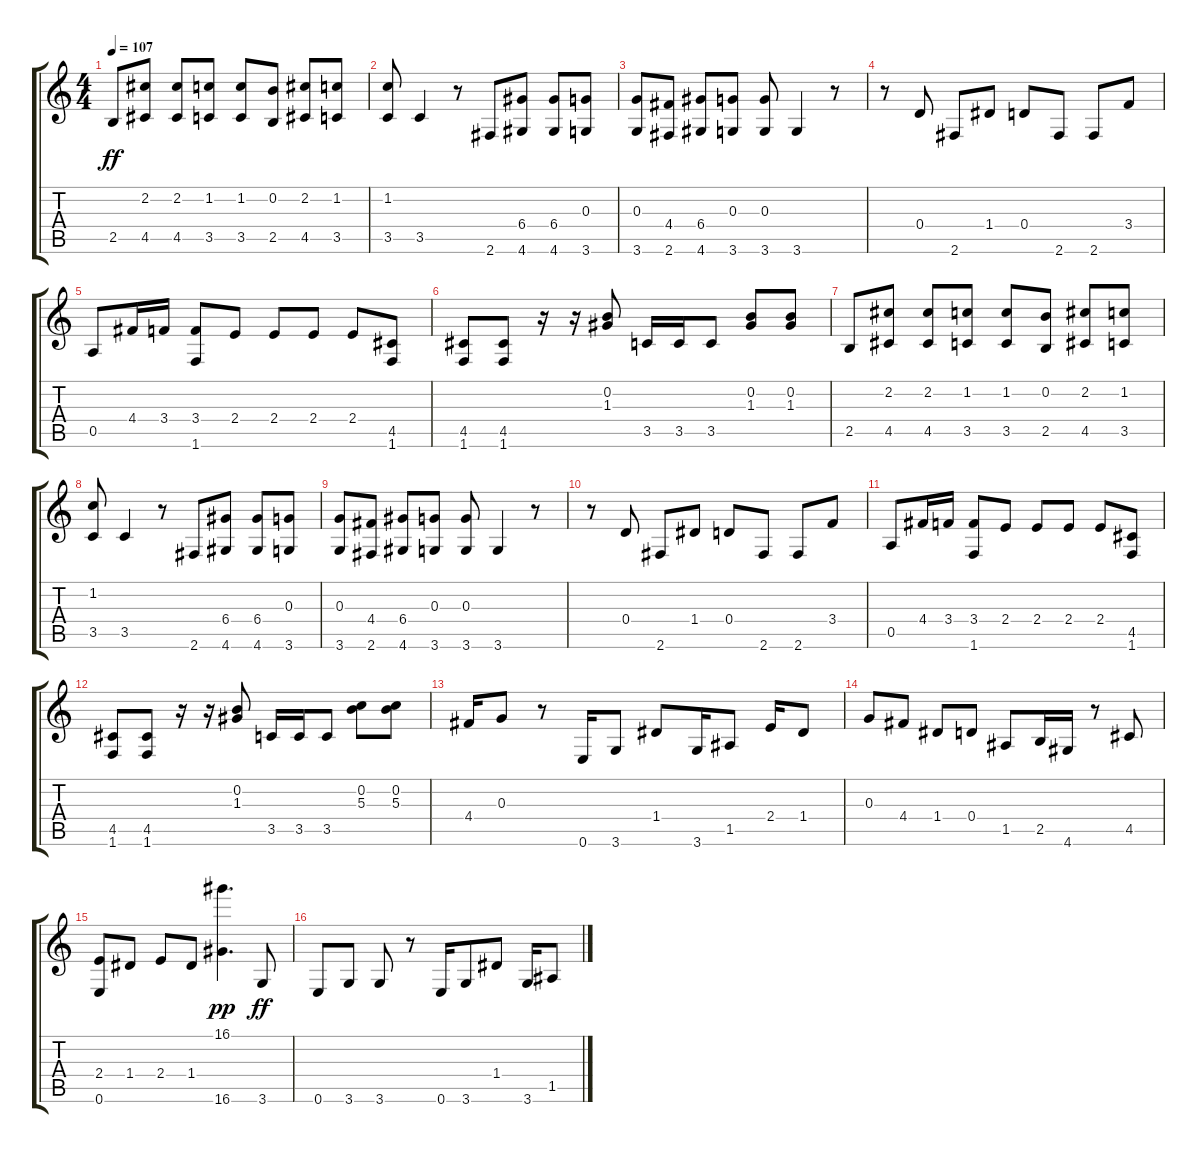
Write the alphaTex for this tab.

\track "" {instrument distortionguitar}
\staff {score tabs}
\tuning (E4 B3 G3 D3 A2 E2) {hide}
\ts (4 4)
\tempo 107
\clef g2
\ks c
2.5.8{dy ff} (2.2 4.5).8 (2.2 4.5).8 (1.2 3.5).8 (1.2 3.5).8 (0.2 2.5).8 (2.2 4.5).8 (1.2 3.5).8 |
(1.2 3.5).8 3.5.4 r.8 2.6.8 (6.4 4.6).8 (6.4 4.6).8 (0.3 3.6).8 |
(0.3 3.6).8 (4.4 2.6).8 (6.4 4.6).8 (0.3 3.6).8 (0.3 3.6).8 3.6.4 r.8 |
r.8 0.4.8 2.6.8 1.4.8 0.4.8 2.6.8 2.6.8 3.4.8 |
0.5.8 4.4.16 3.4.16 (3.4 1.6).8 2.4.8 2.4.8 2.4.8 2.4.8 (4.5 1.6).8 |
(4.5 1.6).8 (4.5 1.6).8 r.16 r.16 (0.2 1.3).8 3.5.16 3.5.16 3.5.8 (0.2 1.3).8 (0.2 1.3).8 |
2.5.8 (2.2 4.5).8 (2.2 4.5).8 (1.2 3.5).8 (1.2 3.5).8 (0.2 2.5).8 (2.2 4.5).8 (1.2 3.5).8 |
(1.2 3.5).8 3.5.4 r.8 2.6.8 (6.4 4.6).8 (6.4 4.6).8 (0.3 3.6).8 |
(0.3 3.6).8 (4.4 2.6).8 (6.4 4.6).8 (0.3 3.6).8 (0.3 3.6).8 3.6.4 r.8 |
r.8 0.4.8 2.6.8 1.4.8 0.4.8 2.6.8 2.6.8 3.4.8 |
0.5.8 4.4.16 3.4.16 (3.4 1.6).8 2.4.8 2.4.8 2.4.8 2.4.8 (4.5 1.6).8 |
(4.5 1.6).8 (4.5 1.6).8 r.16 r.16 (0.2 1.3).8 3.5.16 3.5.16 3.5.8 (0.2 5.3).8 (0.2 5.3).8 |
4.4.16 0.3.8 r.8 0.6.16 3.6.8 1.4.8 3.6.16 1.5.8 2.4.16 1.4.8 |
0.3.8 4.4.8 1.4.8 0.4.8 1.5.8 2.5.16 4.6.16 r.8 4.5.8 |
(2.4 0.6).8 1.4.8 2.4.8 1.4.8 (16.1 16.6).4{d dy pp} 3.6.8{dy ff} |
0.6.8 3.6.8 3.6.8 r.8 0.6.16 3.6.8 1.4.8 3.6.16 1.5.8
